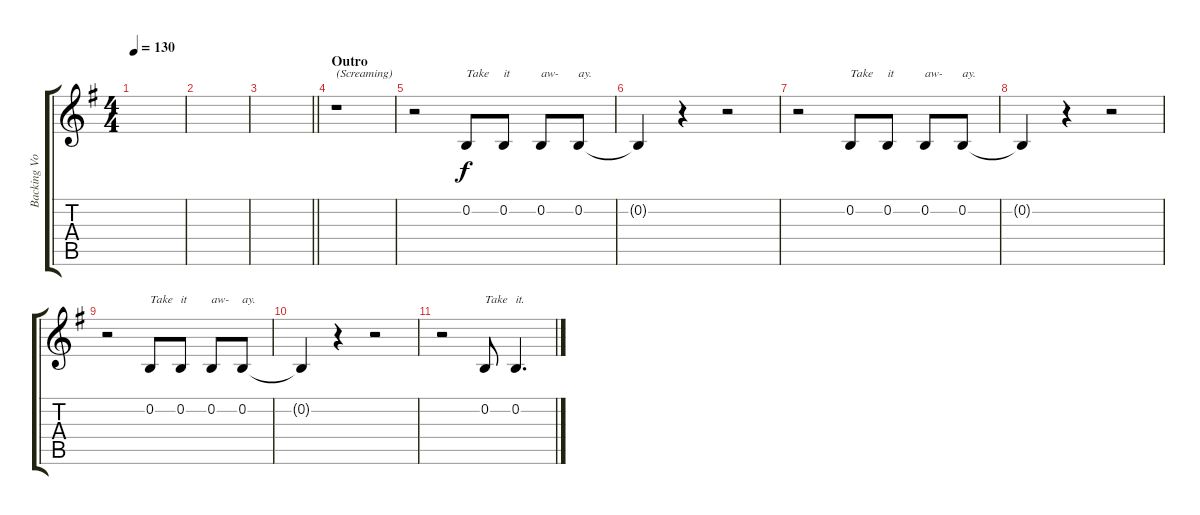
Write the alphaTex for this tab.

\track ("Backing Vocals - Ben Johnston" "Backing Vo") {instrument altosax}
\staff {score tabs}
\tuning (E4 B3 G3 D3 A2 E2) {hide}
\ts (4 4)
\tempo 130
\clef g2
\ks g
|
|
\barLineRight lightlight
|
\section ("" "Outro")
r.1{txt "(Screaming)"} |
r.2 0.2.8{txt "Take"} 0.2.8{txt "it"} 0.2.8{txt "aw-"} 0.2.8{txt "ay."} |
0.2{t}.4 r.4 r.2 |
r.2 0.2.8{txt "Take"} 0.2.8{txt "it"} 0.2.8{txt "aw-"} 0.2.8{txt "ay."} |
0.2{t}.4 r.4 r.2 |
r.2 0.2.8{txt "Take"} 0.2.8{txt "it"} 0.2.8{txt "aw-"} 0.2.8{txt "ay."} |
0.2{t}.4 r.4 r.2 |
r.2 0.2.8{txt "Take"} 0.2.4{d txt "it."}
